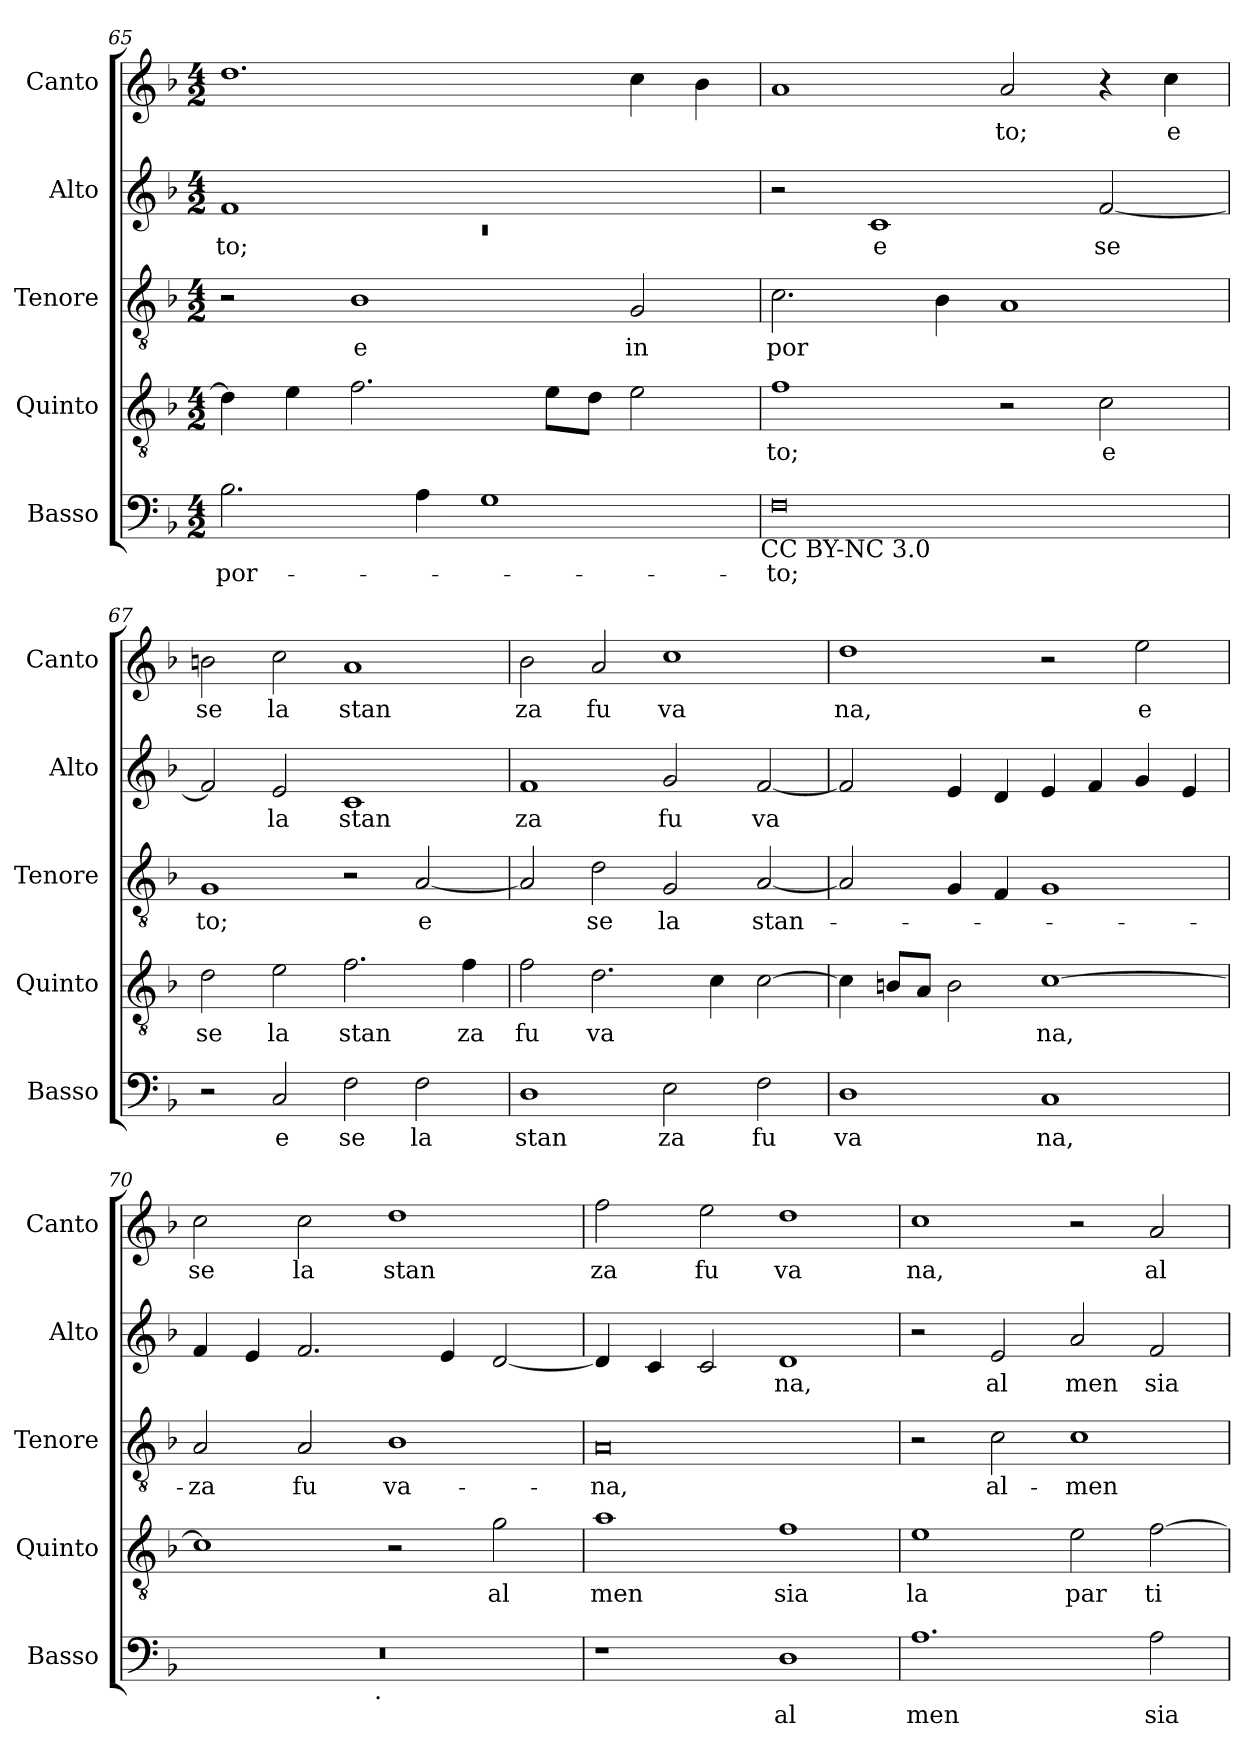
**kern	**text	**kern	**text	**kern	**text	**kern	**text	**kern	**text
*part5	*part5	*part4	*part4	*part3	*part3	*part2	*part2	*part1	*part1
*staff5	*staff5	*staff4	*staff4	*staff3	*staff3	*staff2	*staff2	*staff1	*staff1
*I"Basso	*	*I"Quinto	*	*I"Tenore	*	*I"Alto	*	*I"Canto	*
*I'Basso	*	*I'Quinto	*	*I'Tenore	*	*I'Alto	*	*I'Canto	*
*clefF4	*	*clefGv2	*	*clefGv2	*	*clefG2	*	*clefG2	*
*k[b-]	*	*k[b-]	*	*k[b-]	*	*k[b-]	*	*k[b-]	*
*F:	*	*F:	*	*F:	*	*F:	*	*F:	*
*M4/2	*	*M4/2	*	*M4/2	*	*M4/2	*	*M4/2	*
=65	=65	=65	=65	=65	=65	=65	=65	=65	=65
*	*	*	*	*	*	*^	*	*	*
2.B-\	por-	4d\]	.	2r	.	1f	0rc	to;	1.dd	.
.	.	4e\	.	.	.	.	.	.	.	.
.	.	2.f\	.	1B-	e	.	.	.	.	.
4A\	.	.	.	.	.	.	.	.	.	.
1G	.	.	.	.	.	1ryy	.	.	.	.
.	.	8e\L	.	.	.	.	.	.	.	.
.	.	8d\J	.	.	.	.	.	.	.	.
.	.	2e\	.	2G/	in	.	.	.	4cc\	.
.	.	.	.	.	.	.	.	.	4b-\	.
*	*	*	*	*	*	*v	*v	*	*	*
!LO:TX:b:t=CC BY-NC 3.0	!	!	!	!	!	!	!	!	!
=66	=66	=66	=66	=66	=66	=66	=66	=66	=66
0F	-to;	1f	-to;	2.c\	por	2r	.	1a	.
.	.	.	.	.	.	1c	e	.	.
.	.	.	.	4B-\	.	.	.	.	.
.	.	2r	.	1A	.	.	.	2a/	to;
.	.	2c\	e	.	.	[2f/	se	4r	.
.	.	.	.	.	.	.	.	4cc\	e
!!LO:LB:g=z
=67	=67	=67	=67	=67	=67	=67	=67	=67	=67
2r	.	2d\	se	1G	to;	2f/]	.	2bn\	se
2C/	e	2e\	la	.	.	2e/	la	2cc\	la
2F\	se	2.f\	stan	2r	.	1c	stan	1a	stan
2F\	la	.	.	[2A/	e	.	.	.	.
.	.	4f\	za	.	.	.	.	.	.
=68	=68	=68	=68	=68	=68	=68	=68	=68	=68
1D	stan	2f\	fu	2A/]	.	1f	za	2b-\	za
.	.	2.d\	va	2d\	se	.	.	2a/	fu
2E\	za	.	.	2G/	la	2g/	fu	1cc	va
.	.	4c\	.	.	.	.	.	.	.
2F\	fu	[2c\	.	[2A/	stan-	[2f/	va	.	.
=69	=69	=69	=69	=69	=69	=69	=69	=69	=69
1D	va	4c\]	.	2A/]	.	2f/]	.	1dd	na,
.	.	8Bn/L	.	.	.	.	.	.	.
.	.	8A/J	.	.	.	.	.	.	.
.	.	2B\	.	4G/	.	4e/	.	.	.
.	.	.	.	4F/	.	4d/	.	.	.
1C	na,	[1c	na,	1G	.	4e/	.	2r	.
.	.	.	.	.	.	4f/	.	.	.
.	.	.	.	.	.	4g/	.	2ee\	e
.	.	.	.	.	.	4e/	.	.	.
!!LO:PB:g=z
=70	=70	=70	=70	=70	=70	=70	=70	=70	=70
*^	*	*	*	*	*	*	*	*	*
0r	2ryy	.	1c]	.	2A/	-za	4f/	.	2cc\	se
.	.	.	.	.	.	.	4e/	.	.	.
.	4...ryy	.	.	.	2A/	fu	2.f/	.	2cc\	la
!	!LO:TX:b:t=.	!	!	!	!	!	!	!	!	!
.	1ryy	.	.	.	.	.	.	.	.	.
.	.	.	2r	.	1B-	va-	.	.	1dd	stan
.	.	.	.	.	.	.	4e/	.	.	.
.	.	.	2g\	al	.	.	[2d/	.	.	.
.	32ryy	.	.	.	.	.	.	.	.	.
*v	*v	*	*	*	*	*	*	*	*	*
=71	=71	=71	=71	=71	=71	=71	=71	=71	=71
1r	.	1a	men	0A	-na,	4d/]	.	2ff\	za
.	.	.	.	.	.	4c/	.	.	.
.	.	.	.	.	.	2c/	.	2ee\	fu
1D	al	1f	sia	.	.	1d	na,	1dd	va
=72	=72	=72	=72	=72	=72	=72	=72	=72	=72
1.A	men	1e	la	2r	.	2r	.	1cc	na,
.	.	.	.	2c\	al-	2e/	al	.	.
.	.	2e\	par	1c	-men	2a/	men	2r	.
2A\	sia	[2f\	ti	.	.	2f/	sia	2a/	al
=	=	=	=	=	=	=	=	=	=
*-	*-	*-	*-	*-	*-	*-	*-	*-	*-
